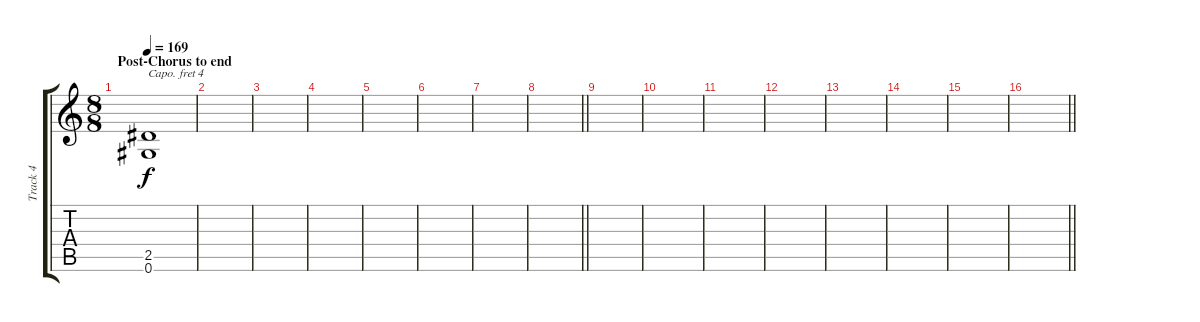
\track ("Track 4" "Track 4") {instrument overdrivenguitar}
\staff {score tabs}
\capo 4
\tuning (E4 B3 G3 D3 A2 E2) {hide}
\ts (8 8)
\section ("" "Post-Chorus to end")
\tempo 169
\clef g2
\ks c
(2.5 0.6).1{dy f} |
|
|
|
|
|
|
\barLineRight lightlight
|
|
|
|
|
|
|
|
\barLineRight lightlight
